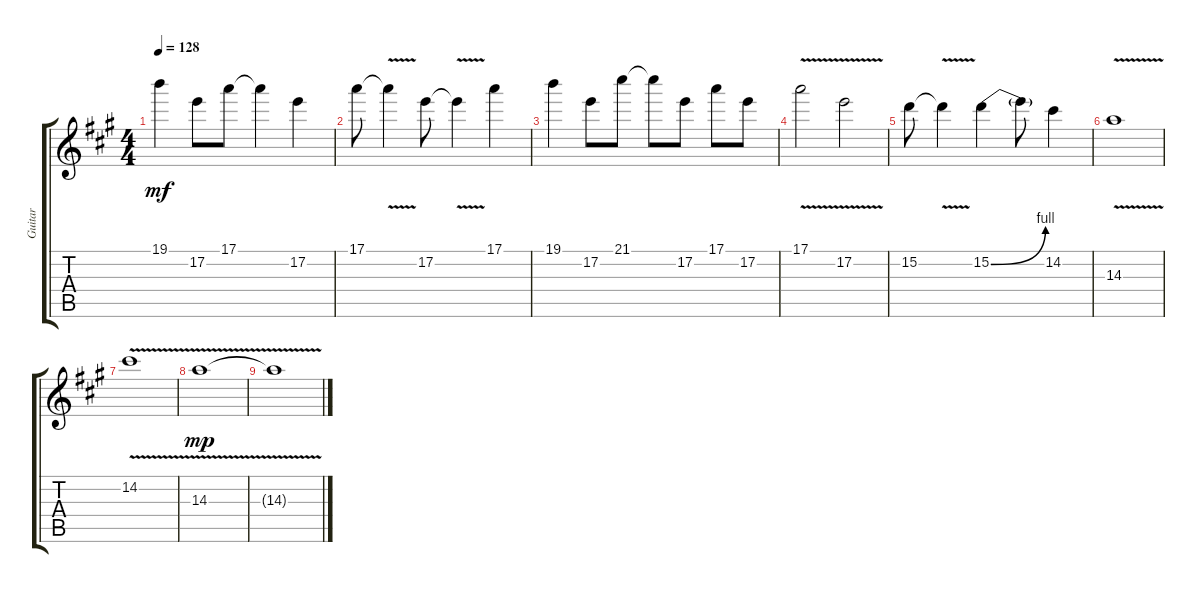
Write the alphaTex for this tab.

\track ("Guitar" "Guitar") {instrument distortionguitar}
\staff {score tabs}
\tuning (E4 B3 G3 D3 A2 E2) {hide}
\ts (4 4)
\tempo 128
\clef g2
\ks a
19.1.4{dy mf} 17.2.8 17.1.8 17.1{t}.4 17.2.4 |
17.1.8 17.1{v t}.4 17.2.8 17.2{v t}.4 17.1.4 |
19.1.4 17.2.8 21.1.8 21.1{t}.8 17.2.8 17.1.8 17.2.8 |
17.1{v}.2 17.2{v}.2 |
15.2.8 15.2{v t}.4 15.2{be (bend 0 0 60 4)}.4 15.2{t}.8 14.2.4 |
14.3{v}.1 |
14.2{v}.1 |
14.3{v}.1{dy mp} |
14.3{v t}.1
